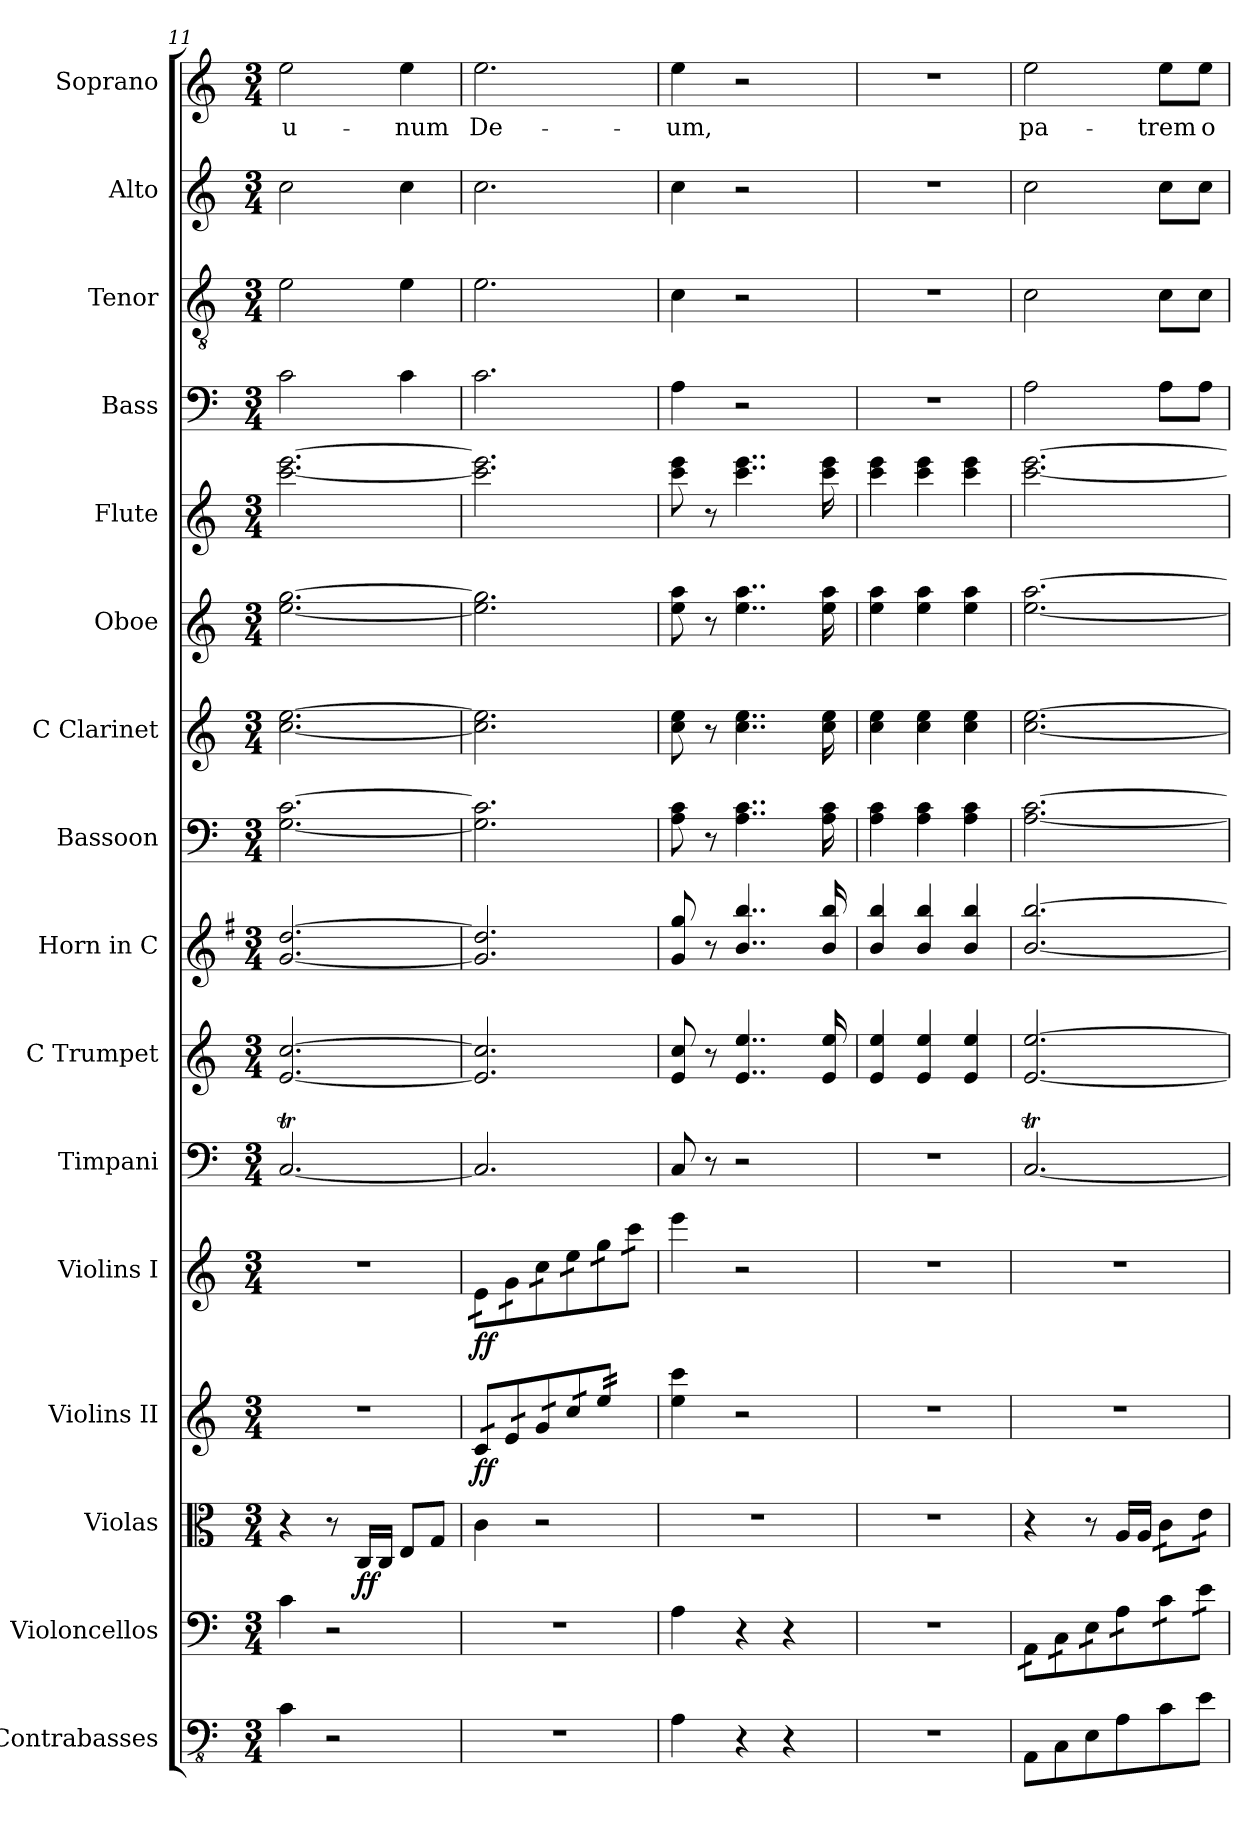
**kern	**kern	**kern	**dynam	**kern	**dynam	**kern	**dynam	**kern	**kern	**kern	**kern	**kern	**kern	**kern	**kern	**kern	**kern	**kern	**text
*part16	*part15	*part14	*part14	*part13	*part13	*part12	*part12	*part11	*part10	*part9	*part8	*part7	*part6	*part5	*part4	*part3	*part2	*part1	*part1
*staff16	*staff15	*staff14	*staff14	*staff13	*staff13	*staff12	*staff12	*staff11	*staff10	*staff9	*staff8	*staff7	*staff6	*staff5	*staff4	*staff3	*staff2	*staff1	*staff1
*I"Contrabasses	*I"Violoncellos	*I"Violas	*	*I"Violins II	*	*I"Violins I	*	*I"Timpani	*I"C Trumpet	*I"Horn in C	*I"Bassoon	*I"C Clarinet	*I"Oboe	*I"Flute	*I"Bass	*I"Tenor	*I"Alto	*I"Soprano	*
*I'Cbs.	*I'Vcs.	*I'Vlas.	*	*I'Vlns. II	*	*I'Vlns. I	*	*I'Timp.	*I'C Tpt.	*I'Hn. in C	*I'Bsn.	*I'C Cl.	*I'Ob.	*I'Fl.	*I'B.	*I'T.	*I'A.	*I'S.	*
*clefFv4	*clefF4	*clefC3	*	*clefG2	*	*clefG2	*	*clefF4	*clefG2	*clefG2	*clefF4	*clefG2	*clefG2	*clefG2	*clefF4	*clefGv2	*clefG2	*clefG2	*
*	*	*	*	*	*	*	*	*	*	*ITrd4c7	*	*ITrd1c2	*	*	*	*	*	*	*
*k[]	*k[]	*k[]	*	*k[]	*	*k[]	*	*k[]	*k[]	*k[]	*k[]	*k[b-e-]	*k[]	*k[]	*k[]	*k[]	*k[]	*k[]	*
*M3/4	*M3/4	*M3/4	*	*M3/4	*	*M3/4	*	*M3/4	*M3/4	*M3/4	*M3/4	*M3/4	*M3/4	*M3/4	*M3/4	*M3/4	*M3/4	*M3/4	*
=11	=11	=11	=11	=11	=11	=11	=11	=11	=11	=11	=11	=11	=11	=11	=11	=11	=11	=11	=11
!	!	!	!	!	!	!	!	!	!	!	!	!	!	!	!	!	!	!	!LO:LY:b
4C\	4c\	4r	.	2.r	.	2.r	.	[2.CT/	[2.e/ [2.cc/	[2.c/ [2.g/	[2.G\ [2.c\	[2.b-\ [2.dd\	[2.ee\ [2.gg\	[2.ccc\ [2.eee\	2c\	2e\	2cc\	2ee\	u-
2r	2r	8r	.	.	.	.	.	.	.	.	.	.	.	.	.	.	.	.	.
!	!	!	!LO:DY:b	!	!	!	!	!	!	!	!	!	!	!	!	!	!	!	!
.	.	16C/LL	ff	.	.	.	.	.	.	.	.	.	.	.	.	.	.	.	.
.	.	16C/JJ	.	.	.	.	.	.	.	.	.	.	.	.	.	.	.	.	.
!	!	!	!	!	!	!	!	!	!	!	!	!	!	!	!	!	!	!	!LO:LY:b
.	.	8E/L	.	.	.	.	.	.	.	.	.	.	.	.	4c\	4e\	4cc\	4ee\	-num
.	.	8G/J	.	.	.	.	.	.	.	.	.	.	.	.	.	.	.	.	.
=12	=12	=12	=12	=12	=12	=12	=12	=12	=12	=12	=12	=12	=12	=12	=12	=12	=12	=12	=12
!	!	!	!	!	!LO:DY:b	!	!LO:DY:b	!	!	!	!	!	!	!	!	!	!	!	!LO:LY:b
*	*	*	*	*tremolo	*	*	*	*	*	*	*	*	*	*	*	*	*	*	*
*	*	*	*	*	*	*tremolo	*	*	*	*	*	*	*	*	*	*	*	*	*
2.r	2.r	4c\	.	16c/LL	ff	16e\LL	ff	2.CTTT/]	2.e/] 2.cc/]	2.c/] 2.g/]	2.G\] 2.c\]	2.b-\] 2.dd\]	2.ee\] 2.gg\]	2.ccc\] 2.eee\]	2.c\	2.e\	2.cc\	2.ee\	De-
.	.	.	.	16c/	.	16e\	.	.	.	.	.	.	.	.	.	.	.	.	.
.	.	.	.	16e/	.	16g\	.	.	.	.	.	.	.	.	.	.	.	.	.
.	.	.	.	16e/	.	16g\	.	.	.	.	.	.	.	.	.	.	.	.	.
.	.	2r	.	16g/	.	16cc\	.	.	.	.	.	.	.	.	.	.	.	.	.
.	.	.	.	16g/	.	16cc\	.	.	.	.	.	.	.	.	.	.	.	.	.
.	.	.	.	16cc/	.	16ee\	.	.	.	.	.	.	.	.	.	.	.	.	.
.	.	.	.	16cc/	.	16ee\	.	.	.	.	.	.	.	.	.	.	.	.	.
.	.	.	.	16ee/	.	16gg\	.	.	.	.	.	.	.	.	.	.	.	.	.
.	.	.	.	16ee/	.	16gg\	.	.	.	.	.	.	.	.	.	.	.	.	.
.	.	.	.	16ee/	.	16ccc\	.	.	.	.	.	.	.	.	.	.	.	.	.
.	.	.	.	16ee/JJ	.	16ccc\JJ	.	.	.	.	.	.	.	.	.	.	.	.	.
*	*	*	*	*	*	*Xtremolo	*	*	*	*	*	*	*	*	*	*	*	*	*
*	*	*	*	*Xtremolo	*	*	*	*	*	*	*	*	*	*	*	*	*	*	*
=13	=13	=13	=13	=13	=13	=13	=13	=13	=13	=13	=13	=13	=13	=13	=13	=13	=13	=13	=13
!	!	!	!	!	!	!	!	!	!	!	!	!	!	!	!	!	!	!	!LO:LY:b
4AA\	4A\	2.r	.	4ee\ 4ccc\	.	4eee\	.	8C/	8e/ 8cc/	8c/ 8cc/	8A\ 8c\	8b-\ 8dd\	8ee\ 8aa\	8ccc\ 8eee\	4A\	4c\	4cc\	4ee\	-um,
.	.	.	.	.	.	.	.	8r	8r	8r	8r	8r	8r	8r	.	.	.	.	.
4r	4r	.	.	2r	.	2r	.	2r	4..e/ 4..ee/	4..e/ 4..ee/	4..A\ 4..c\	4..b-\ 4..dd\	4..ee\ 4..aa\	4..ccc\ 4..eee\	2r	2r	2r	2r	.
4r	4r	.	.	.	.	.	.	.	.	.	.	.	.	.	.	.	.	.	.
.	.	.	.	.	.	.	.	.	16e/ 16ee/	16e/ 16ee/	16A\ 16c\	16b-\ 16dd\	16ee\ 16aa\	16ccc\ 16eee\	.	.	.	.	.
=14	=14	=14	=14	=14	=14	=14	=14	=14	=14	=14	=14	=14	=14	=14	=14	=14	=14	=14	=14
2.r	2.r	2.r	.	2.r	.	2.r	.	2.r	4e/ 4ee/	4e/ 4ee/	4A\ 4c\	4b-\ 4dd\	4ee\ 4aa\	4ccc\ 4eee\	2.r	2.r	2.r	2.r	.
.	.	.	.	.	.	.	.	.	4e/ 4ee/	4e/ 4ee/	4A\ 4c\	4b-\ 4dd\	4ee\ 4aa\	4ccc\ 4eee\	.	.	.	.	.
.	.	.	.	.	.	.	.	.	4e/ 4ee/	4e/ 4ee/	4A\ 4c\	4b-\ 4dd\	4ee\ 4aa\	4ccc\ 4eee\	.	.	.	.	.
=15	=15	=15	=15	=15	=15	=15	=15	=15	=15	=15	=15	=15	=15	=15	=15	=15	=15	=15	=15
!	!	!	!	!	!	!	!	!	!	!	!	!	!	!	!	!	!	!	!LO:LY:b
*	*tremolo	*	*	*	*	*	*	*	*	*	*	*	*	*	*	*	*	*	*
8AAA\L	16AA\LL	4r	.	2.r	.	2.r	.	[2.CT/	[2.e/ [2.ee/	[2.e/ [2.ee/	[2.A\ [2.c\	[2.b-\ [2.dd\	[2.ee\ [2.aa\	[2.ccc\ [2.eee\	2A\	2c\	2cc\	2ee\	pa-
.	16AA\	.	.	.	.	.	.	.	.	.	.	.	.	.	.	.	.	.	.
8CC\	16C\	.	.	.	.	.	.	.	.	.	.	.	.	.	.	.	.	.	.
.	16C\	.	.	.	.	.	.	.	.	.	.	.	.	.	.	.	.	.	.
8EE\	16E\	8r	.	.	.	.	.	.	.	.	.	.	.	.	.	.	.	.	.
.	16E\	.	.	.	.	.	.	.	.	.	.	.	.	.	.	.	.	.	.
8AA\	16A\	16A/LL	.	.	.	.	.	.	.	.	.	.	.	.	.	.	.	.	.
.	16A\	16A/JJ	.	.	.	.	.	.	.	.	.	.	.	.	.	.	.	.	.
!	!	!	!	!	!	!	!	!	!	!	!	!	!	!	!	!	!	!	!LO:LY:b
*	*	*tremolo	*	*	*	*	*	*	*	*	*	*	*	*	*	*	*	*	*
8C\	16c\	16c\LL	.	.	.	.	.	.	.	.	.	.	.	.	8A\L	8c\L	8cc\L	8ee\L	-trem
.	16c\	16c\	.	.	.	.	.	.	.	.	.	.	.	.	.	.	.	.	.
!	!	!	!	!	!	!	!	!	!	!	!	!	!	!	!	!	!	!	!LO:LY:b
8E\J	16e\	16e\	.	.	.	.	.	.	.	.	.	.	.	.	8A\J	8c\J	8cc\J	8ee\J	o-
.	16e\JJ	16e\JJ	.	.	.	.	.	.	.	.	.	.	.	.	.	.	.	.	.
*	*	*Xtremolo	*	*	*	*	*	*	*	*	*	*	*	*	*	*	*	*	*
*	*Xtremolo	*	*	*	*	*	*	*	*	*	*	*	*	*	*	*	*	*	*
=	=	=	=	=	=	=	=	=	=	=	=	=	=	=	=	=	=	=	=
*-	*-	*-	*-	*-	*-	*-	*-	*-	*-	*-	*-	*-	*-	*-	*-	*-	*-	*-	*-
